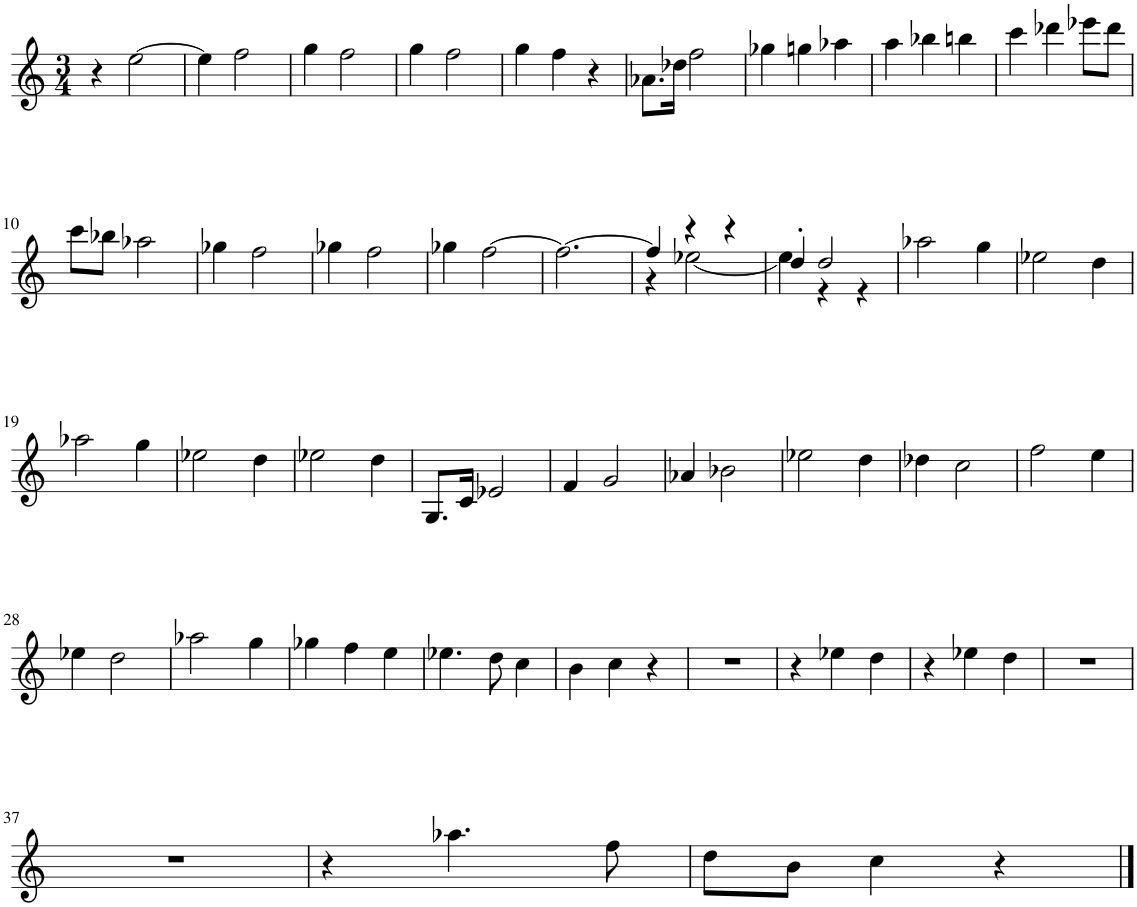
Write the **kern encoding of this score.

**kern
*part1
*staff1
*I"Violin, one
*I'Vln.
*clefG2
*k[]
*M3/4
=1
4r
[2ee\
=2
4ee\]
2ff\
=3
4gg\
2ff\
=4
4gg\
2ff\
=5
4gg\
4ff\
4r
=6
8.a-X\L
16dd-X\Jk
2ff\
=7
4gg-X\
4ggn\
4aa-X\
=8
4aa\
4bb-X\
4bbn\
=9
4ccc\
4ddd-X\
8eee-X\L
8ddd-\J
!!LO:LB:g=z
=10
8ccc\L
8bb-X\J
2aa-X\
=11
4gg-X\
2ff\
=12
4gg-X\
2ff\
=13
4gg-X\
[2ff\
=14
2.ff\_
=15
*^
4ff/]	4r
4r	[2ee-X\
4r	.
=16	=16
4dd'/	4ee-\]
2dd/	4r
.	4r
*v	*v
=17
2aa-X\
4gg\
=18
2ee-X\
4dd\
!!LO:LB:g=z
=19
2aa-X\
4gg\
=20
2ee-X\
4dd\
=21
2ee-X\
4dd\
=22
8.G/L
16c/Jk
2e-X/
=23
4f/
2g/
=24
4a-X/
2b-X\
=25
2ee-X\
4dd\
=26
4dd-X\
2cc\
=27
2ff\
4ee\
!!LO:LB:g=z
=28
4ee-X\
2dd\
=29
2aa-X\
4gg\
=30
4gg-X\
4ff\
4ee\
=31
4.ee-X\
8dd\
4cc\
=32
4b\
4cc\
4r
=33
2.r
=34
4r
4ee-X\
4dd\
=35
4r
4ee-X\
4dd\
=36
2.r
!!LO:LB:g=z
=37
2.r
=38
4r
4.aa-X\
8ff\
=39
8dd\L
8b\J
4cc\
4r
==
*-
